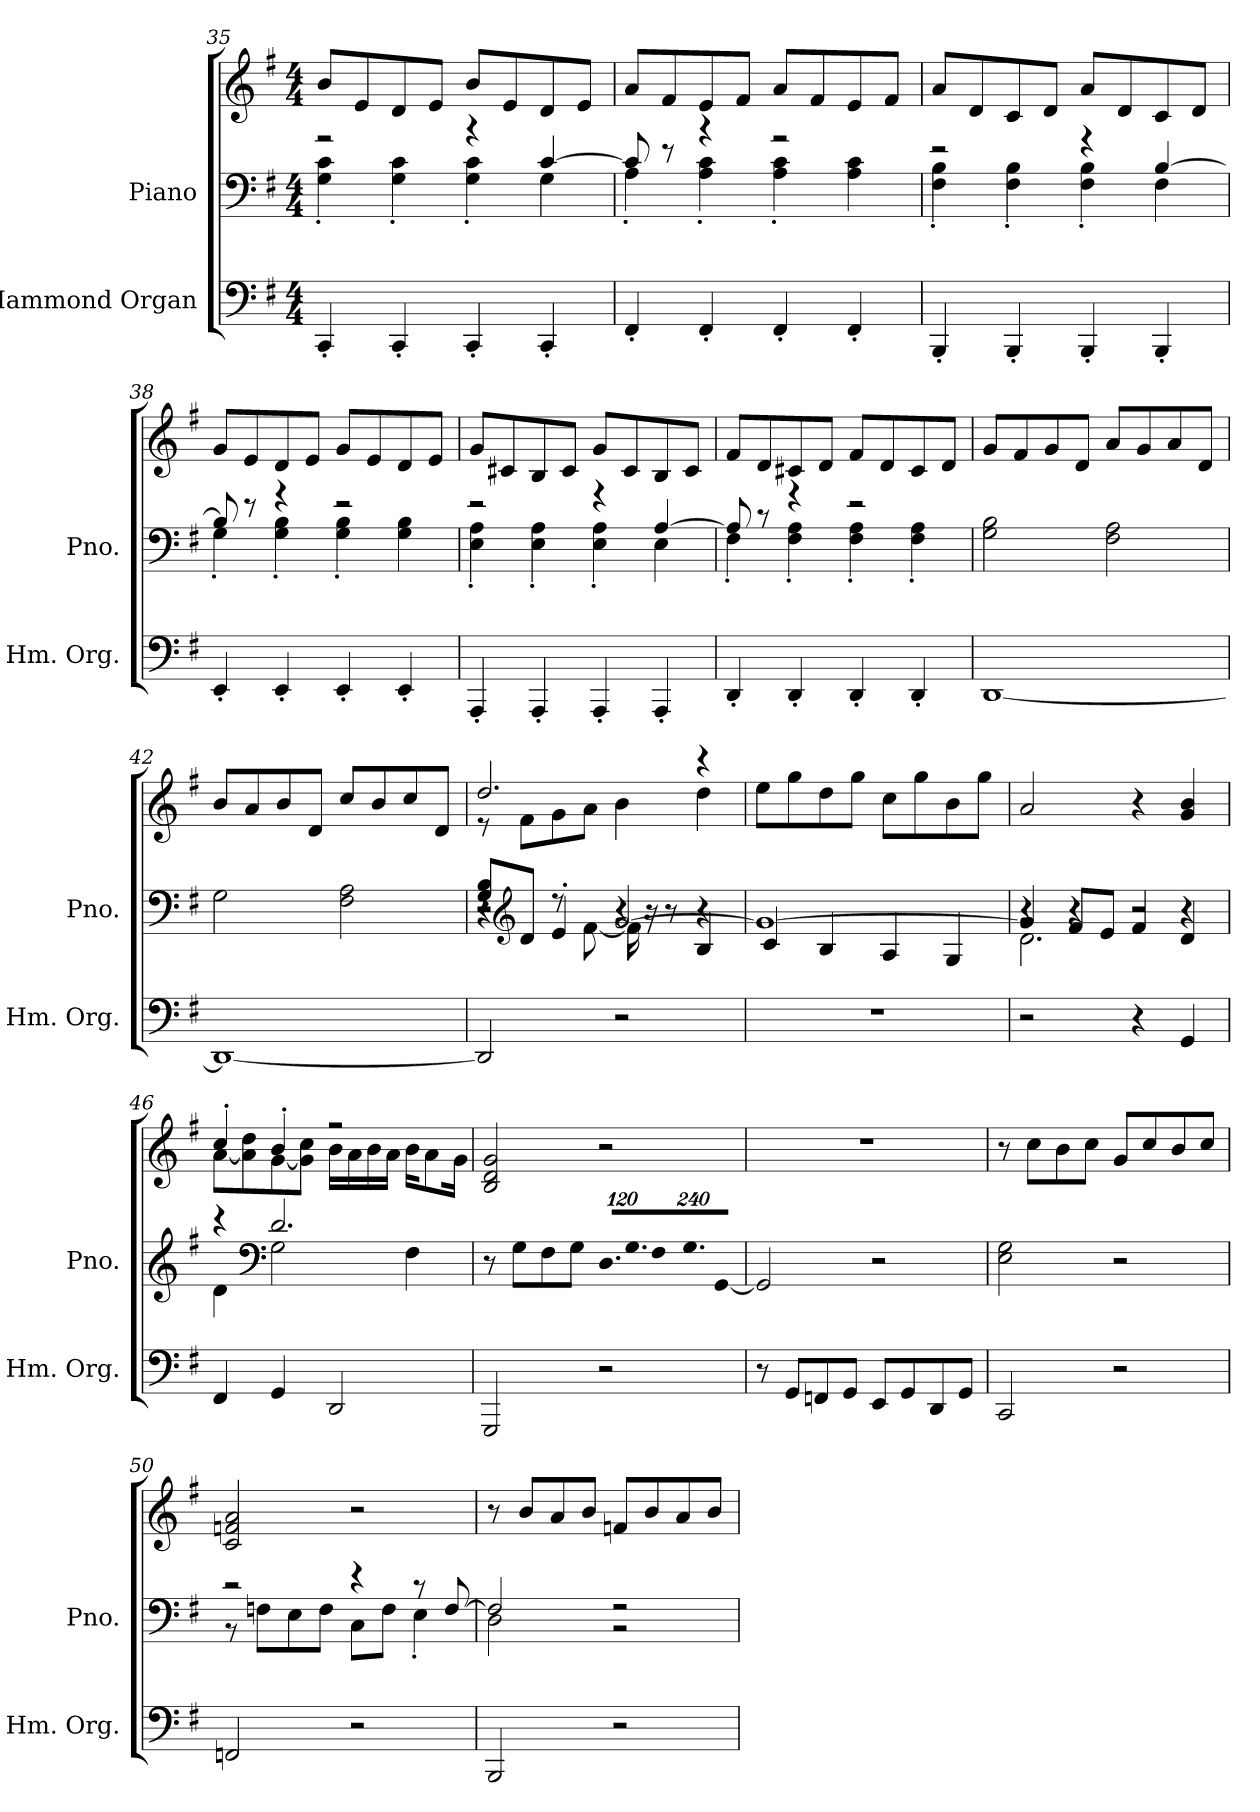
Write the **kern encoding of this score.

**kern	**kern	**kern
*part2	*part1	*part1
*staff3	*staff2	*staff1
*I"Hammond Organ	*I"Piano	*
*I'Hm. Org.	*I'Pno.	*
*clefF4	*clefF4	*clefG2
*k[f#]	*k[f#]	*k[f#]
*M4/4	*M4/4	*M4/4
=35	=35	=35
*	*^	*
4CC'/	2r	4G\' 4c\'	8b/L
.	.	.	8e/
4CC'/	.	4G\' 4c\'	8d/
.	.	.	8e/J
4CC'/	4r	4G\' 4c\'	8b/L
.	.	.	8e/
4CC'/	[4c/	4G\	8d/
.	.	.	8e/J
=36	=36	=36	=36
4FF#'/	8c/]	4A'\	8a/L
.	8r	.	8f#/
4FF#'/	4r	4A\' 4c\'	8e/
.	.	.	8f#/J
4FF#'/	2r	4A\' 4c\'	8a/L
.	.	.	8f#/
4FF#'/	.	4A\ 4c\	8e/
.	.	.	8f#/J
=37	=37	=37	=37
4BBB'/	2r	4F#\' 4B\'	8a/L
.	.	.	8d/
4BBB'/	.	4F#\' 4B\'	8c/
.	.	.	8d/J
4BBB'/	4r	4F#\' 4B\'	8a/L
.	.	.	8d/
4BBB'/	[4B/	4F#\	8c/
.	.	.	8d/J
!!LO:LB:g=z
=38	=38	=38	=38
4EE'/	8B/]	4G'\	8g/L
.	8r	.	8e/
4EE'/	4r	4G\' 4B\'	8d/
.	.	.	8e/J
4EE'/	2r	4G\' 4B\'	8g/L
.	.	.	8e/
4EE'/	.	4G\ 4B\	8d/
.	.	.	8e/J
=39	=39	=39	=39
4AAA'/	2r	4E\' 4A\'	8g/L
.	.	.	8c#X/
4AAA'/	.	4E\' 4A\'	8B/
.	.	.	8c#/J
4AAA'/	4r	4E\' 4A\'	8g/L
.	.	.	8c#/
4AAA'/	[4A/	4E\	8B/
.	.	.	8c#/J
=40	=40	=40	=40
4DD'/	8A/]	4F#'\	8f#/L
.	8r	.	8d/
4DD'/	4r	4F#\' 4A\'	8c#X/
.	.	.	8d/J
4DD'/	2r	4F#\' 4A\'	8f#/L
.	.	.	8d/
4DD'/	.	4F#\' 4A\'	8c#/
.	.	.	8d/J
*	*v	*v	*
=41	=41	=41
[1DD	2G\ 2B\	8g/L
.	.	8f#/
.	.	8g/
.	.	8d/J
.	2F#\ 2A\	8a/L
.	.	8g/
.	.	8a/
.	.	8d/J
!!LO:LB:g=z
=42	=42	=42
1DD_	2G\	8b/L
.	.	8a/
.	.	8b/
.	.	8d/J
.	2F#\ 2A\	8cc/L
.	.	8b/
.	.	8cc/
.	.	8d/J
=43	=43	=43
*	*^	*^
*	*	*^	*	*
2DD/]	2r	4r	8G/ 8B/L	2.dd/	8r
*	*clefG2	*	*	*	*
.	.	.	8d/J	.	8f#\L
.	.	8r	4e'/	.	8g\
.	.	[8f#\	.	.	8a\J
2r	[2g/	16f#\]	4r	.	4b\
.	.	16r	.	.	.
.	.	8r	.	.	.
.	.	4r	4B/	4r	4dd\
*	*	*v	*v	*	*
*	*	*	*v	*v
=44	=44	=44	=44
1r	1g_	4c/	8ee\L
.	.	.	8gg\
.	.	4B/	8dd\
.	.	.	8gg\J
.	.	4A/	8cc\L
.	.	.	8gg\
.	.	4G/	8b\
.	.	.	8gg\J
=45	=45	=45	=45
*	*	*^	*
2r	4g/]	2.d\	4r	2a/
.	4r	.	8f#/L	.
.	.	.	8e/J	.
4r	2r	.	4f#/	4r
4GG/	.	4r	4d/	4g/ 4b/
*	*	*v	*v	*
!!LO:LB:g=z
=46	=46	=46	=46
*	*	*	*^
4FF#/	4r	4d\	4cc'/	[8a\L
.	.	.	.	8a\] 8dd\
*	*clefF4	*	*	*
4GG/	2.d/	2G\	4b'/	[8g\
.	.	.	.	8g\] 8cc\J
2DD/	.	.	2r	16b\LL
.	.	.	.	16a\
.	.	.	.	16b\
.	.	.	.	16a\JJ
.	.	4F#\	.	16b\KL
.	.	.	.	8a\
.	.	.	.	16g\Jk
*	*v	*v	*	*
*	*	*v	*v
=47	=47	=47
2GGG/	8r	2B/ 2d/ 2g/
.	8G\L	.
.	8F#\	.
.	8G\J	.
*	*Xbrackettup	*
!	!LO:N:vis=16.	!
2r	960%103D/LL	2r
!	!LO:N:vis=16.	!
.	960%103G/J	.
!	!LO:N:vis=8	!
.	960%137F#/	.
!	!LO:N:vis=16.	!
.	960%103G/L	.
!	!LO:N:vis=32	!
.	[640%23GG/JJk	.
1920ryy	.	1920ryy
=48	=48	=48
8r	2GG/]	1r
8GG/L	.	.
8FFn/	.	.
8GG/J	.	.
8EE/L	2r	.
8GG/	.	.
8DD/	.	.
8GG/J	.	.
!!LO:PB:g=z
=49	=49	=49
2CC/	2E\ 2G\	8r
.	.	8cc\L
.	.	8b\
.	.	8cc\J
2r	2r	8g/L
.	.	8cc/
.	.	8b/
.	.	8cc/J
=50	=50	=50
*	*^	*
2FFn/	2r	8r	2c/ 2fn/ 2a/
.	.	8Fn\L	.
.	.	8E\	.
.	.	8F\J	.
2r	4r	8C\L	2r
.	.	8F\J	.
.	8r	4E'\	.
.	[8F/	.	.
=51	=51	=51	=51
2BBB/	2F/]	2D\	8r
.	.	.	8b/L
.	.	.	8a/
.	.	.	8b/J
2r	2r	2r	8fn/L
.	.	.	8b/
.	.	.	8a/
.	.	.	8b/J
*	*v	*v	*
=	=	=
*-	*-	*-
